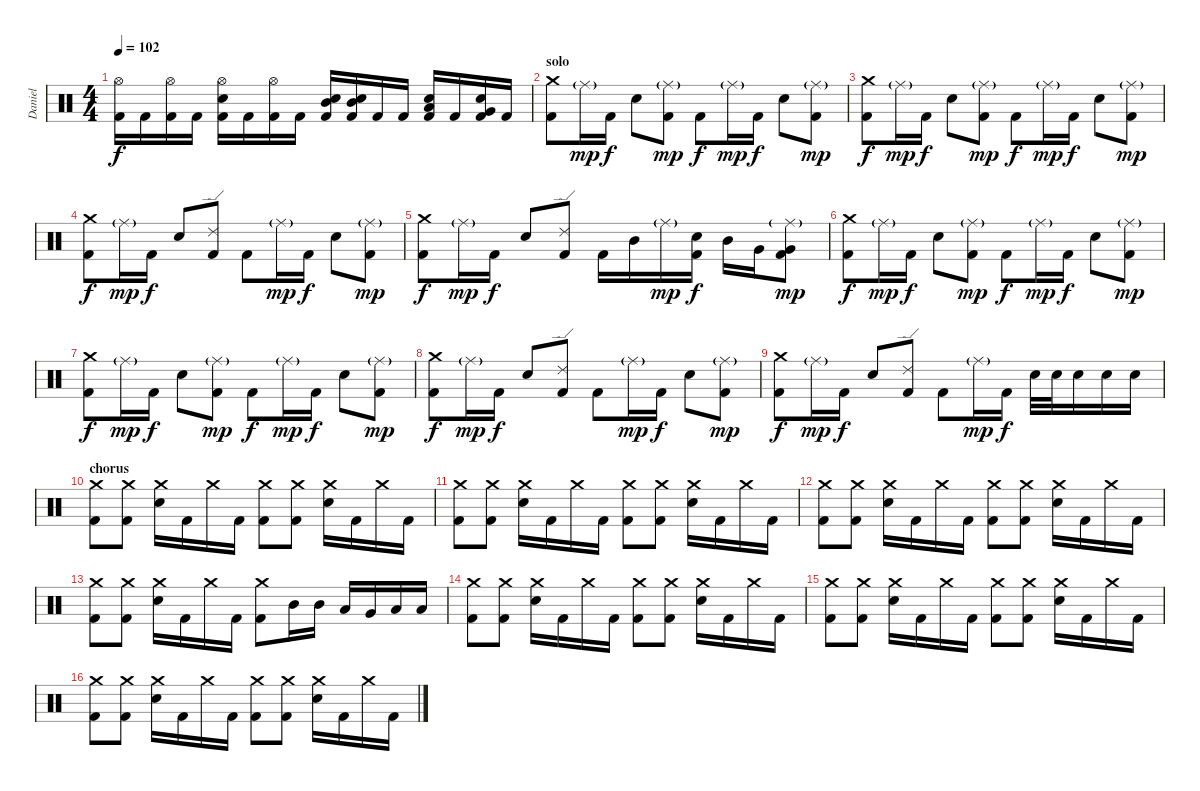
\track ("Daniel" "Daniel") {instrument percussion}
\staff {score}
\articulation defaults
\ts (4 4)
\tempo 102
\clef neutral
\ks c
("Hi-Hat (open)" "Kick (hit) 2").16{dy f} "Kick (hit) 2".16 ("Hi-Hat (open)" "Kick (hit) 2").16 "Kick (hit) 2".16 ("Hi-Hat (open)" "Snare (hit) 2" "Kick (hit) 2").16 "Kick (hit) 2".16 ("Hi-Hat (open)" "Kick (hit) 2").16 "Kick (hit) 2".16 ("Mid Tom (hit)" "Snare (hit) 2" "Kick (hit) 2").16 ("Mid Tom (hit)" "Snare (hit) 2" "Kick (hit) 2").16 "Kick (hit) 2".16 "Kick (hit) 2".16 ("Snare (hit) 2" "Low Tom (hit)" "Kick (hit) 2").16 "Kick (hit) 2".16 ("Snare (hit) 2" "Very Low Tom (hit)" "Kick (hit) 2").16 "Kick (hit) 2".16 |
\section ("" "solo")
("Crash medium (hit)" "Kick (hit) 2").8 "Ride (middle)"{g}.16{dy mp} "Kick (hit) 2".16{dy f} "Snare (hit) 2".8 ("Ride (middle)"{g} "Kick (hit) 2").8{dy mp} "Kick (hit) 2".8{dy f} "Ride (middle)"{g}.16{dy mp} "Kick (hit) 2".16{dy f} "Snare (hit) 2".8 ("Ride (middle)"{g} "Kick (hit) 2").8{dy mp} |
("Crash medium (hit)" "Kick (hit) 2").8{dy f} "Ride (middle)"{g}.16{dy mp} "Kick (hit) 2".16{dy f} "Snare (hit) 2".8 ("Ride (middle)"{g} "Kick (hit) 2").8{dy mp} "Kick (hit) 2".8{dy f} "Ride (middle)"{g}.16{dy mp} "Kick (hit) 2".16{dy f} "Snare (hit) 2".8 ("Ride (middle)"{g} "Kick (hit) 2").8{dy mp} |
("Crash medium (hit)" "Kick (hit) 2").8{dy f} "Ride (middle)"{g}.16{dy mp} "Kick (hit) 2".16{dy f} "Snare (hit) 2".8 ("Ride (edge) 2" "Kick (hit) 2").8 "Kick (hit) 2".8 "Ride (middle)"{g}.16{dy mp} "Kick (hit) 2".16{dy f} "Snare (hit) 2".8 ("Ride (middle)"{g} "Kick (hit) 2").8{dy mp} |
("Crash medium (hit)" "Kick (hit) 2").8{dy f} "Ride (middle)"{g}.16{dy mp} "Kick (hit) 2".16{dy f} "Snare (hit) 2".8 ("Ride (edge) 2" "Kick (hit) 2").8 "Kick (hit) 2".16 "Mid Tom (hit)".16 "Ride (middle)"{g}.16{dy mp} ("Snare (hit) 2" "Kick (hit) 2").16{dy f} "Mid Tom (hit)".16 "Very Low Tom (hit)".16 ("Ride (middle)"{g} "Very Low Tom (hit)" "Kick (hit) 2").8{dy mp} |
("Crash medium (hit)" "Kick (hit) 2").8{dy f} "Ride (middle)"{g}.16{dy mp} "Kick (hit) 2".16{dy f} "Snare (hit) 2".8 ("Ride (middle)"{g} "Kick (hit) 2").8{dy mp} "Kick (hit) 2".8{dy f} "Ride (middle)"{g}.16{dy mp} "Kick (hit) 2".16{dy f} "Snare (hit) 2".8 ("Ride (middle)"{g} "Kick (hit) 2").8{dy mp} |
("Crash medium (hit)" "Kick (hit) 2").8{dy f} "Ride (middle)"{g}.16{dy mp} "Kick (hit) 2".16{dy f} "Snare (hit) 2".8 ("Ride (middle)"{g} "Kick (hit) 2").8{dy mp} "Kick (hit) 2".8{dy f} "Ride (middle)"{g}.16{dy mp} "Kick (hit) 2".16{dy f} "Snare (hit) 2".8 ("Ride (middle)"{g} "Kick (hit) 2").8{dy mp} |
("Crash medium (hit)" "Kick (hit) 2").8{dy f} "Ride (middle)"{g}.16{dy mp} "Kick (hit) 2".16{dy f} "Snare (hit) 2".8 ("Ride (edge) 2" "Kick (hit) 2").8 "Kick (hit) 2".8 "Ride (middle)"{g}.16{dy mp} "Kick (hit) 2".16{dy f} "Snare (hit) 2".8 ("Ride (middle)"{g} "Kick (hit) 2").8{dy mp} |
("Crash medium (hit)" "Kick (hit) 2").8{dy f} "Ride (middle)"{g}.16{dy mp} "Kick (hit) 2".16{dy f} "Snare (hit) 2".8 ("Ride (edge) 2" "Kick (hit) 2").8 "Kick (hit) 2".8 "Ride (middle)"{g}.16{dy mp} "Kick (hit) 2".16{dy f} "Snare (hit) 2".32 "Snare (hit) 2".32 "Snare (hit) 2".16 "Snare (hit) 2".16 "Snare (hit) 2".16 |
\section ("" "chorus")
("Crash medium (hit)" "Kick (hit) 2").8 ("Crash medium (hit)" "Kick (hit) 2").8 ("Crash medium (hit)" "Snare (hit) 2").16 "Kick (hit) 2".16 "Crash medium (hit)".16 "Kick (hit) 2".16 ("Crash medium (hit)" "Kick (hit) 2").8 ("Crash medium (hit)" "Kick (hit) 2").8 ("Crash medium (hit)" "Snare (hit) 2").16 "Kick (hit) 2".16 "Crash medium (hit)".16 "Kick (hit) 2".16 |
("Crash medium (hit)" "Kick (hit) 2").8 ("Crash medium (hit)" "Kick (hit) 2").8 ("Crash medium (hit)" "Snare (hit) 2").16 "Kick (hit) 2".16 "Crash medium (hit)".16 "Kick (hit) 2".16 ("Crash medium (hit)" "Kick (hit) 2").8 ("Crash medium (hit)" "Kick (hit) 2").8 ("Crash medium (hit)" "Snare (hit) 2").16 "Kick (hit) 2".16 "Crash medium (hit)".16 "Kick (hit) 2".16 |
("Crash medium (hit)" "Kick (hit) 2").8 ("Crash medium (hit)" "Kick (hit) 2").8 ("Crash medium (hit)" "Snare (hit) 2").16 "Kick (hit) 2".16 "Crash medium (hit)".16 "Kick (hit) 2".16 ("Crash medium (hit)" "Kick (hit) 2").8 ("Crash medium (hit)" "Kick (hit) 2").8 ("Crash medium (hit)" "Snare (hit) 2").16 "Kick (hit) 2".16 "Crash medium (hit)".16 "Kick (hit) 2".16 |
("Crash medium (hit)" "Kick (hit) 2").8 ("Crash medium (hit)" "Kick (hit) 2").8 ("Crash medium (hit)" "Snare (hit) 2").16 "Kick (hit) 2".16 "Crash medium (hit)".16 "Kick (hit) 2".16 ("Crash medium (hit)" "Kick (hit) 2").8 "Mid Tom (hit)".16 "Mid Tom (hit)".16 "Low Tom (hit)".16 "Very Low Tom (hit)".16 "Low Floor Tom (hit)".16 "Low Floor Tom (hit)".16 |
("Crash medium (hit)" "Kick (hit) 2").8 ("Crash medium (hit)" "Kick (hit) 2").8 ("Crash medium (hit)" "Snare (hit) 2").16 "Kick (hit) 2".16 "Crash medium (hit)".16 "Kick (hit) 2".16 ("Crash medium (hit)" "Kick (hit) 2").8 ("Crash medium (hit)" "Kick (hit) 2").8 ("Crash medium (hit)" "Snare (hit) 2").16 "Kick (hit) 2".16 "Crash medium (hit)".16 "Kick (hit) 2".16 |
("Crash medium (hit)" "Kick (hit) 2").8 ("Crash medium (hit)" "Kick (hit) 2").8 ("Crash medium (hit)" "Snare (hit) 2").16 "Kick (hit) 2".16 "Crash medium (hit)".16 "Kick (hit) 2".16 ("Crash medium (hit)" "Kick (hit) 2").8 ("Crash medium (hit)" "Kick (hit) 2").8 ("Crash medium (hit)" "Snare (hit) 2").16 "Kick (hit) 2".16 "Crash medium (hit)".16 "Kick (hit) 2".16 |
("Crash medium (hit)" "Kick (hit) 2").8 ("Crash medium (hit)" "Kick (hit) 2").8 ("Crash medium (hit)" "Snare (hit) 2").16 "Kick (hit) 2".16 "Crash medium (hit)".16 "Kick (hit) 2".16 ("Crash medium (hit)" "Kick (hit) 2").8 ("Crash medium (hit)" "Kick (hit) 2").8 ("Crash medium (hit)" "Snare (hit) 2").16 "Kick (hit) 2".16 "Crash medium (hit)".16 "Kick (hit) 2".16
